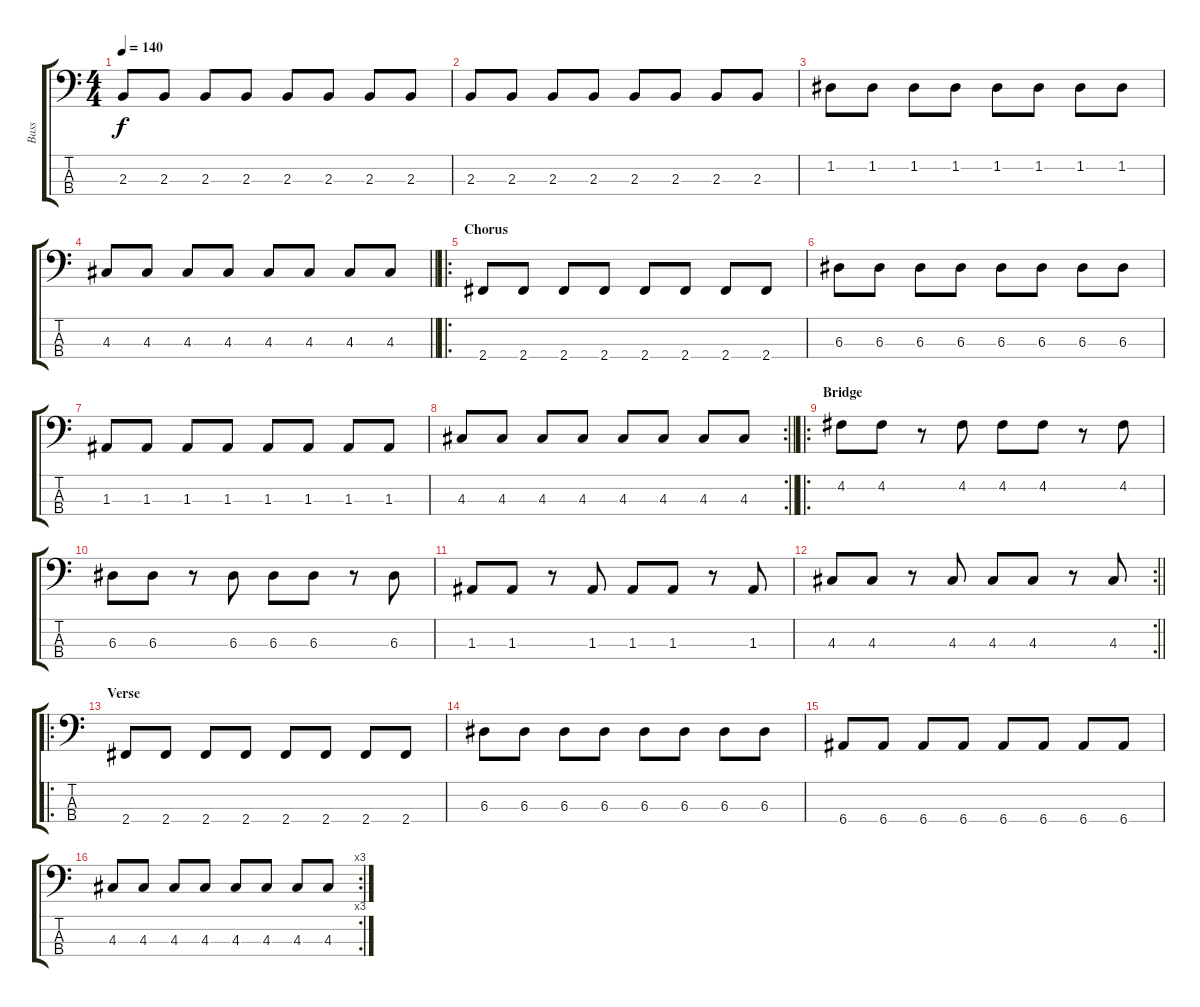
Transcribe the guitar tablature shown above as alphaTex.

\track ("Bass" "Bass") {instrument electricbassfinger}
\staff {score tabs}
\tuning (G2 D2 A1 E1) {hide}
\ts (4 4)
\tempo 140
\clef f4
\ks c
2.3.8{dy f} 2.3.8 2.3.8 2.3.8 2.3.8 2.3.8 2.3.8 2.3.8 |
2.3.8 2.3.8 2.3.8 2.3.8 2.3.8 2.3.8 2.3.8 2.3.8 |
1.2.8 1.2.8 1.2.8 1.2.8 1.2.8 1.2.8 1.2.8 1.2.8 |
\barLineRight lightlight
4.3.8 4.3.8 4.3.8 4.3.8 4.3.8 4.3.8 4.3.8 4.3.8 |
\ro
\section ("" "Chorus")
2.4.8 2.4.8 2.4.8 2.4.8 2.4.8 2.4.8 2.4.8 2.4.8 |
6.3.8 6.3.8 6.3.8 6.3.8 6.3.8 6.3.8 6.3.8 6.3.8 |
1.3.8 1.3.8 1.3.8 1.3.8 1.3.8 1.3.8 1.3.8 1.3.8 |
\rc 2
\barLineRight lightlight
4.3.8 4.3.8 4.3.8 4.3.8 4.3.8 4.3.8 4.3.8 4.3.8 |
\ro
\section ("" "Bridge")
4.2.8 4.2.8 r.8 4.2.8 4.2.8 4.2.8 r.8 4.2.8 |
6.3.8 6.3.8 r.8 6.3.8 6.3.8 6.3.8 r.8 6.3.8 |
1.3.8 1.3.8 r.8 1.3.8 1.3.8 1.3.8 r.8 1.3.8 |
\rc 2
\barLineRight lightlight
4.3.8 4.3.8 r.8 4.3.8 4.3.8 4.3.8 r.8 4.3.8 |
\ro
\section ("" "Verse")
2.4.8 2.4.8 2.4.8 2.4.8 2.4.8 2.4.8 2.4.8 2.4.8 |
6.3.8 6.3.8 6.3.8 6.3.8 6.3.8 6.3.8 6.3.8 6.3.8 |
6.4.8 6.4.8 6.4.8 6.4.8 6.4.8 6.4.8 6.4.8 6.4.8 |
\rc 3
4.3.8 4.3.8 4.3.8 4.3.8 4.3.8 4.3.8 4.3.8 4.3.8
